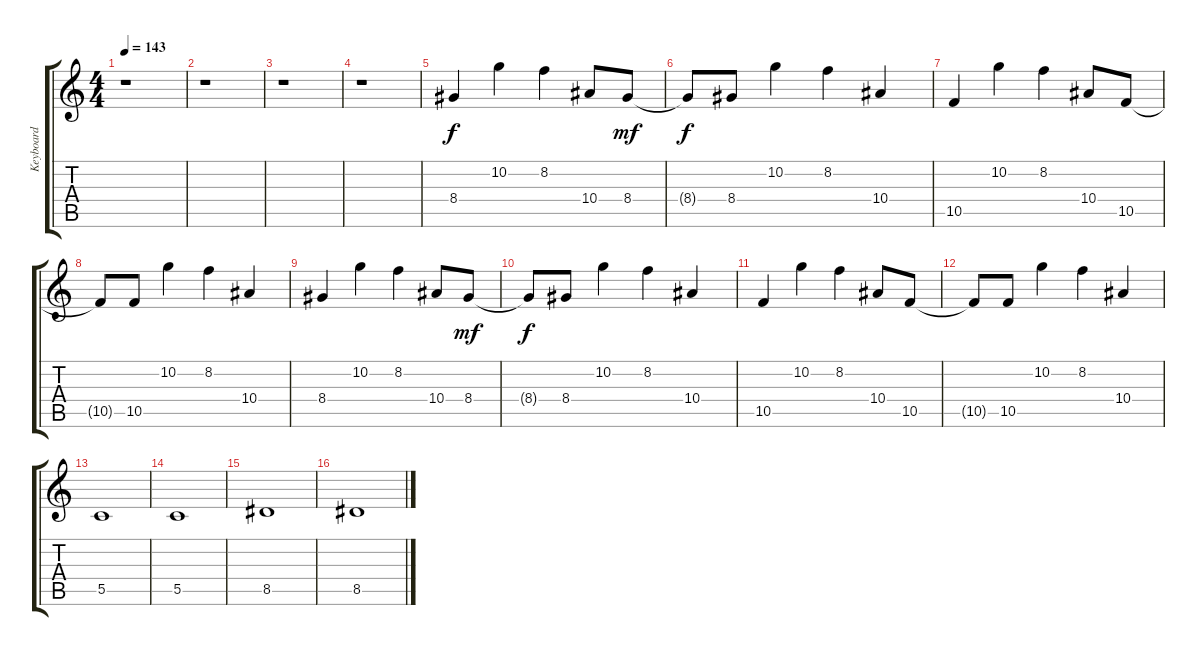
\track ("Keyboard" "Keyboard") {instrument electricguitarjazz}
\staff {score tabs}
\tuning (D4 A3 F3 C3 G2 C2) {hide}
\ts (4 4)
\tempo 143
\clef g2
\ks c
r.1{dy mp} |
r.1 |
r.1 |
r.1 |
8.4.4{dy f instrument overdrivenguitar} 10.2.4 8.2.4 10.4.8 8.4.8{dy mf} |
8.4{t}.8{dy f} 8.4.8 10.2.4 8.2.4 10.4.4 |
10.5.4 10.2.4 8.2.4 10.4.8 10.5.8 |
10.5{t}.8 10.5.8 10.2.4 8.2.4 10.4.4 |
8.4.4 10.2.4 8.2.4 10.4.8 8.4.8{dy mf} |
8.4{t}.8{dy f} 8.4.8 10.2.4 8.2.4 10.4.4 |
10.5.4 10.2.4 8.2.4 10.4.8 10.5.8 |
10.5{t}.8 10.5.8 10.2.4 8.2.4 10.4.4 |
5.5.1{volume 8 instrument electricguitarclean} |
5.5.1 |
8.5.1 |
8.5.1
